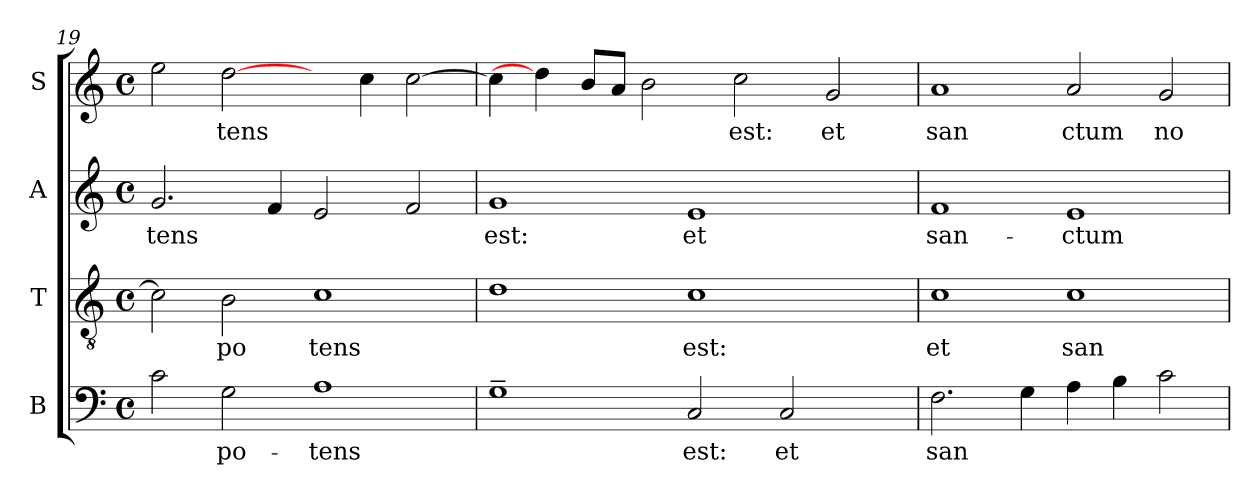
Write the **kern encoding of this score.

**kern	**text	**kern	**text	**kern	**text	**kern	**text
*part4	*part4	*part3	*part3	*part2	*part2	*part1	*part1
*staff4	*staff4	*staff3	*staff3	*staff2	*staff2	*staff1	*staff1
*I"B	*	*I"T	*	*I"A	*	*I"S	*
*I'B	*	*I'T	*	*I'A	*	*I'S	*
*clefF4	*	*clefGv2	*	*clefG2	*	*clefG2	*
*M4/4	*	*M4/4	*	*M4/4	*	*M4/4	*
*met(c)	*	*met(c)	*	*met(c)	*	*met(c)	*
=19	=19	=19	=19	=19	=19	=19	=19
!	!	!	!	!	!LO:LY:b	!	!
2c\	.	2c\]	.	2.g/	tens	2ee\	.
!	!LO:LY:b:cj	!	!LO:LY:b:cj	!	!	!	!LO:LY:b
2G\	po-	2B\	po	.	.	[2dd\	-tens
.	.	.	.	4f/	.	.	.
!	!LO:LY:b	!	!LO:LY:b	!	!	!	!
1A	-tens	1c	tens	2e/	.	4ryy	.
.	.	.	.	.	.	4cc\	.
.	.	.	.	2f/	.	[<2cc\	.
!!LO:LB:g=z
=20	=20	=20	=20	=20	=20	=20	=20
!	!	!	!	!	!LO:LY:b:cj	!	!
1G~>	.	1d	.	1g	est:	4cc\]	.
.	.	.	.	.	.	4dd\]	.
.	.	.	.	.	.	8b/L	.
.	.	.	.	.	.	8a/J	.
.	.	.	.	.	.	2b\	.
!	!LO:LY:b:cj	!	!LO:LY:b:cj	!	!LO:LY:b:cj	!	!
2C/	est:	1c	est:	1e	et	.	.
!	!	!	!	!	!	!	!LO:LY:b:cj
.	.	.	.	.	.	2cc\	est:
!	!LO:LY:b:cj	!	!	!	!	!	!
2C/	et	.	.	.	.	.	.
!	!	!	!	!	!	!	!LO:LY:b:cj
.	.	.	.	.	.	2g/	et
4ryy	.	4ryy	.	4ryy	.	.	.
=21	=21	=21	=21	=21	=21	=21	=21
!	!LO:LY:b	!	!LO:LY:b:cj	!	!LO:LY:b:cj	!	!LO:LY:b:cj
2.F\	san	1c	et	1f	san-	1a	san
4G\	.	.	.	.	.	.	.
!	!	!	!LO:LY:b:cj	!	!LO:LY:b:cj	!	!LO:LY:b:cj
4A\	.	1c	san	1e	-ctum	2a/	ctum
4B\	.	.	.	.	.	.	.
!	!	!	!	!	!	!	!LO:LY:b:cj
2c\	.	.	.	.	.	2g/	no
=	=	=	=	=	=	=	=
*-	*-	*-	*-	*-	*-	*-	*-
